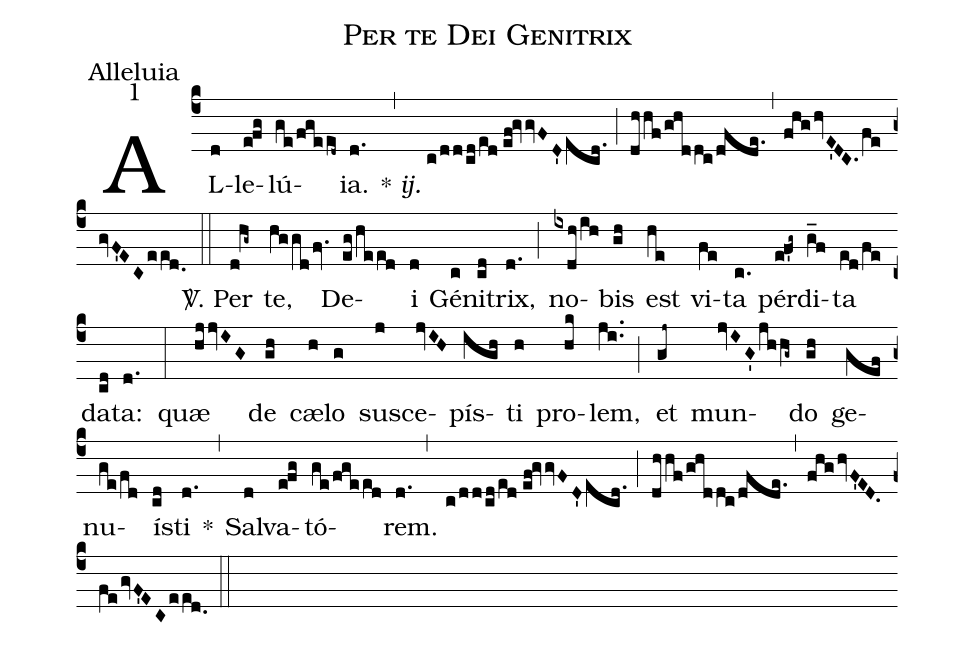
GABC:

name:Per te Dei Genitrix;
office-part:Alleluia;
mode:1;
%%
(c4) AL(d)le(e!fg)lú(ge/fgeed~)ia.(d.) {*} <i>ij.</i>(,) (c/dd/cd/ed//ef!gvvFD'ecd.) (;) (dhhf/ghddc/dfde.) (,) (fhg/hvE'DC.fe/gvF'ECeed.0) (::)
<sp>V/</sp>. Per(d!hg~) te,(hggdfv.) De(eg/heed)i(d) Gé(c)ni(cd)trix,(d.) (;) no(ixdh/ih)bis(gh) est(he) vi(fe)ta(c.) pér(e!f'g~)di(g_f)ta(ed/fe) da(cd)ta:(d.) (:)
quæ(hjjvIG) de(gh) cæ(h)lo(g) su(j)sce(jvIH)pís(igh)ti(h) pro(hk)lem,(ji..) (;) et(gj~) mun(jvIG'jhhg~)do(gh) ge(gef)nu(ge/fd)ís(cd)ti(d.) *(,) Sal(d)va(e!fg)tó(ge/fgeed)rem.(d.) (,) (c/dd/cd/ed//ef!gvvFD'ecd.) (;) (dhhf/ghddc/dfde.) (,) (fhg/hvF'ED.fe/gvF'ECeed.0) (::)
